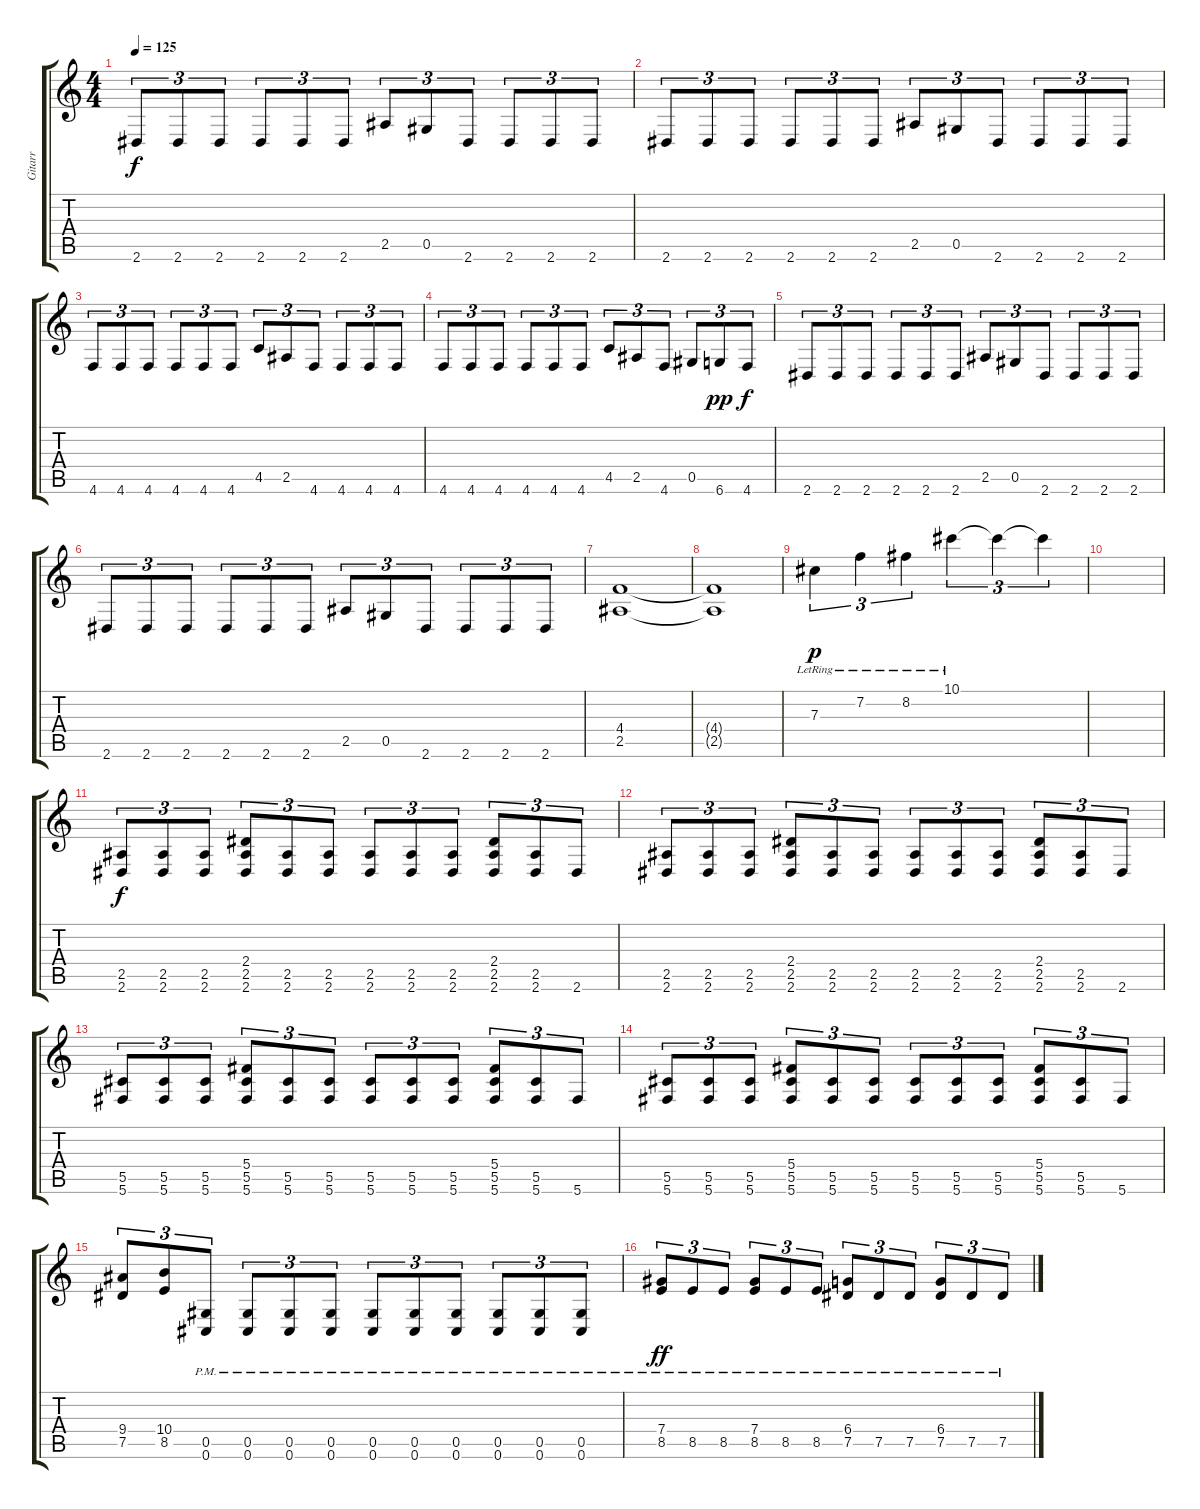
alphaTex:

\track ("Gitarr" "Gitarr") {instrument distortionguitar}
\staff {score tabs}
\tuning (Eb4 Bb3 Gb3 Db3 Ab2 Db2) {hide}
\ts (4 4)
\tempo 125
\clef g2
\ks c
2.6.8{tu (3 2) dy f} 2.6.8{tu (3 2)} 2.6.8{tu (3 2)} 2.6.8{tu (3 2)} 2.6.8{tu (3 2)} 2.6.8{tu (3 2)} 2.5.8{tu (3 2)} 0.5.8{tu (3 2)} 2.6.8{tu (3 2)} 2.6.8{tu (3 2)} 2.6.8{tu (3 2)} 2.6.8{tu (3 2)} |
2.6.8{tu (3 2)} 2.6.8{tu (3 2)} 2.6.8{tu (3 2)} 2.6.8{tu (3 2)} 2.6.8{tu (3 2)} 2.6.8{tu (3 2)} 2.5.8{tu (3 2)} 0.5.8{tu (3 2)} 2.6.8{tu (3 2)} 2.6.8{tu (3 2)} 2.6.8{tu (3 2)} 2.6.8{tu (3 2)} |
4.6.8{tu (3 2) instrument distortionguitar} 4.6.8{tu (3 2)} 4.6.8{tu (3 2)} 4.6.8{tu (3 2)} 4.6.8{tu (3 2)} 4.6.8{tu (3 2)} 4.5.8{tu (3 2)} 2.5.8{tu (3 2)} 4.6.8{tu (3 2)} 4.6.8{tu (3 2)} 4.6.8{tu (3 2)} 4.6.8{tu (3 2)} |
4.6.8{tu (3 2)} 4.6.8{tu (3 2)} 4.6.8{tu (3 2)} 4.6.8{tu (3 2)} 4.6.8{tu (3 2)} 4.6.8{tu (3 2)} 4.5.8{tu (3 2)} 2.5.8{tu (3 2)} 4.6.8{tu (3 2)} 0.5.8{tu (3 2)} 6.6.8{tu (3 2) dy pp} 4.6.8{tu (3 2) dy f} |
2.6.8{tu (3 2)} 2.6.8{tu (3 2)} 2.6.8{tu (3 2)} 2.6.8{tu (3 2)} 2.6.8{tu (3 2)} 2.6.8{tu (3 2)} 2.5.8{tu (3 2)} 0.5.8{tu (3 2)} 2.6.8{tu (3 2)} 2.6.8{tu (3 2)} 2.6.8{tu (3 2)} 2.6.8{tu (3 2)} |
2.6.8{tu (3 2)} 2.6.8{tu (3 2)} 2.6.8{tu (3 2)} 2.6.8{tu (3 2)} 2.6.8{tu (3 2)} 2.6.8{tu (3 2)} 2.5.8{tu (3 2)} 0.5.8{tu (3 2)} 2.6.8{tu (3 2)} 2.6.8{tu (3 2)} 2.6.8{tu (3 2)} 2.6.8{tu (3 2)} |
(4.4 2.5).1{volume 5} |
(4.4{t} 2.5{t}).1 |
7.3{lr}.4{tu (3 2) dy p volume 13} 7.2{lr}.4{tu (3 2)} 8.2{lr}.4{tu (3 2)} 10.1{lr}.4{tu (3 2)} 10.1{t}.4{tu (3 2)} 10.1{t}.4{tu (3 2)} |
|
(2.5 2.6).8{tu (3 2) dy f} (2.5 2.6).8{tu (3 2)} (2.5 2.6).8{tu (3 2)} (2.4 2.5 2.6).8{tu (3 2)} (2.5 2.6).8{tu (3 2)} (2.5 2.6).8{tu (3 2)} (2.5 2.6).8{tu (3 2)} (2.5 2.6).8{tu (3 2)} (2.5 2.6).8{tu (3 2)} (2.4 2.5 2.6).8{tu (3 2)} (2.5 2.6).8{tu (3 2)} 2.6.8{tu (3 2)} |
(2.5 2.6).8{tu (3 2)} (2.5 2.6).8{tu (3 2)} (2.5 2.6).8{tu (3 2)} (2.4 2.5 2.6).8{tu (3 2)} (2.5 2.6).8{tu (3 2)} (2.5 2.6).8{tu (3 2)} (2.5 2.6).8{tu (3 2)} (2.5 2.6).8{tu (3 2)} (2.5 2.6).8{tu (3 2)} (2.4 2.5 2.6).8{tu (3 2)} (2.5 2.6).8{tu (3 2)} 2.6.8{tu (3 2)} |
(5.5 5.6).8{tu (3 2)} (5.5 5.6).8{tu (3 2)} (5.5 5.6).8{tu (3 2)} (5.4 5.5 5.6).8{tu (3 2)} (5.5 5.6).8{tu (3 2)} (5.5 5.6).8{tu (3 2)} (5.5 5.6).8{tu (3 2)} (5.5 5.6).8{tu (3 2)} (5.5 5.6).8{tu (3 2)} (5.4 5.5 5.6).8{tu (3 2)} (5.5 5.6).8{tu (3 2)} 5.6.8{tu (3 2)} |
(5.5 5.6).8{tu (3 2)} (5.5 5.6).8{tu (3 2)} (5.5 5.6).8{tu (3 2)} (5.4 5.5 5.6).8{tu (3 2)} (5.5 5.6).8{tu (3 2)} (5.5 5.6).8{tu (3 2)} (5.5 5.6).8{tu (3 2)} (5.5 5.6).8{tu (3 2)} (5.5 5.6).8{tu (3 2)} (5.4 5.5 5.6).8{tu (3 2)} (5.5 5.6).8{tu (3 2)} 5.6.8{tu (3 2)} |
(9.4 7.5).8{tu (3 2)} (10.4 8.5).8{tu (3 2)} (0.5{pm} 0.6{pm}).8{tu (3 2)} (0.5{pm} 0.6{pm}).8{tu (3 2)} (0.5{pm} 0.6{pm}).8{tu (3 2)} (0.5{pm} 0.6{pm}).8{tu (3 2)} (0.5{pm} 0.6{pm}).8{tu (3 2)} (0.5{pm} 0.6{pm}).8{tu (3 2)} (0.5{pm} 0.6{pm}).8{tu (3 2)} (0.5{pm} 0.6{pm}).8{tu (3 2)} (0.5{pm} 0.6{pm}).8{tu (3 2)} (0.5{pm} 0.6{pm}).8{tu (3 2)} |
(7.4{pm} 8.5{pm}).8{tu (3 2) dy ff} 8.5{pm}.8{tu (3 2)} 8.5{pm}.8{tu (3 2)} (7.4{pm} 8.5{pm}).8{tu (3 2)} 8.5{pm}.8{tu (3 2)} 8.5{pm}.8{tu (3 2)} (6.4{pm} 7.5{pm}).8{tu (3 2)} 7.5{pm}.8{tu (3 2)} 7.5{pm}.8{tu (3 2)} (6.4{pm} 7.5{pm}).8{tu (3 2)} 7.5{pm}.8{tu (3 2)} 7.5{pm}.8{tu (3 2)}
